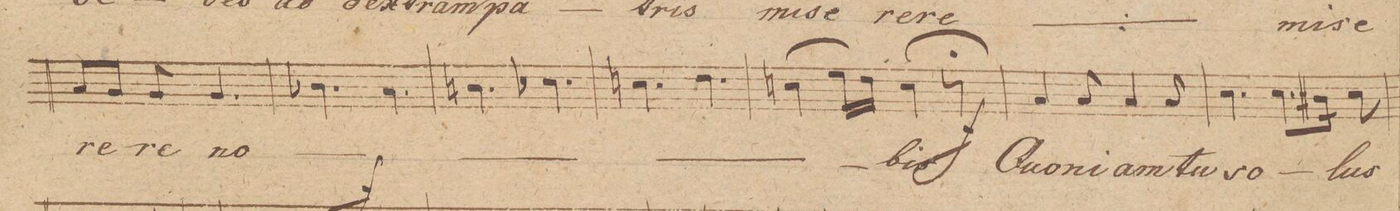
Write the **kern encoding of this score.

**kern	**text	**dynam
*I"Tenore 2do	*	*
*clefC4	*	*
*k[]	*	*
*M6/8	*	*
8G/L	-re-	.
8F/J	.	.
8F/	-re	.
4.F/	no-	.
=65	=65	=65
4.A-X\	.	.
4.G\	.	.
=66	=66	=66
4.An\	.	.
4.B-X\	.	.
=67	=67	=67
4.Bn\	.	.
4.c\	.	.
=68	=68	=68
(4Bn\	.	.
16d\LL	.	.
16c\JJ)	.	.
4B\	-bis	.
8r;	.	.
.	.	f
=69	=69	=69
4G/	Quo-	.
8G/	-ni-	.
4G/	-am	.
8G/	tu	.
=70	=70	=70
4.B\	so-	.
8.B\L	.	.
16A#X\Jk	.	.
8B\	-lus	.
=71	=71	=71
*-	*-	*-
